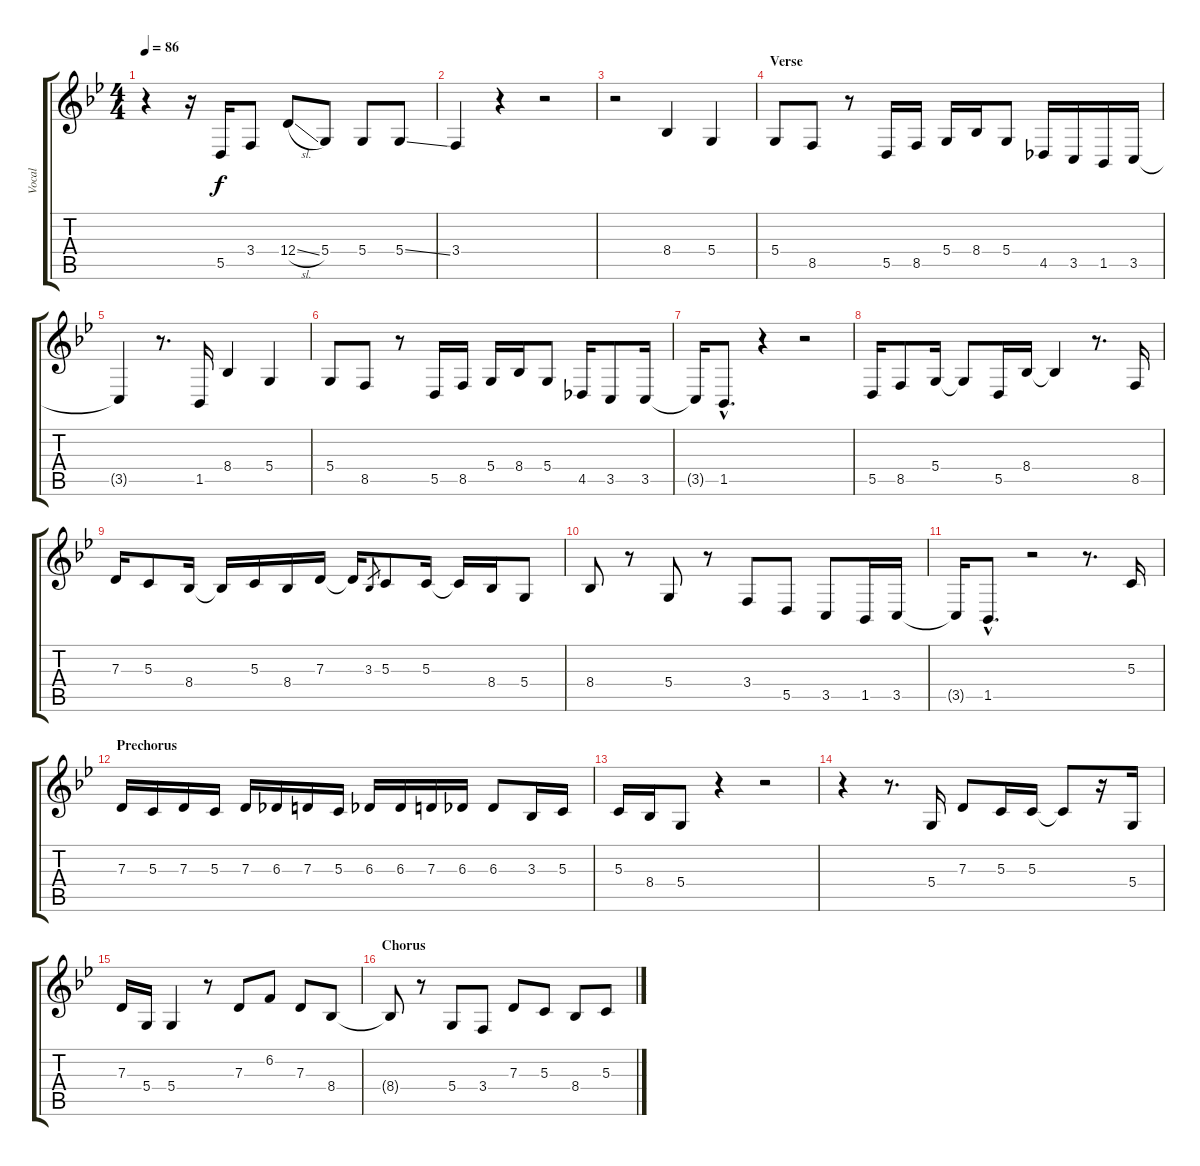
\track ("Vocal" "Vocal") {instrument violin}
\staff {score tabs}
\tuning (E4 B3 G3 D3 A2 E2) {hide}
\ts (4 4)
\tempo 86
\clef g2
\ks bb
r.4{dy f} r.16 5.5.16 3.4.8 12.4{sl}.8 5.4.8 5.4.8 5.4{ss}.8 |
3.4.4 r.4 r.2 |
r.2 8.4.4 5.4.4 |
\section ("" "Verse")
5.4.8 8.5.8 r.8 5.5.16 8.5.16 5.4.16 8.4.16 5.4.8 4.5.16 3.5.16 1.5.16 3.5.16 |
3.5{t}.4 r.8{d} 1.5.16 8.4.4 5.4.4 |
5.4.8 8.5.8 r.8 5.5.16 8.5.16 5.4.16 8.4.16 5.4.8 4.5.16 3.5.8 3.5.16 |
3.5{t}.16 1.5{hac}.8{d} r.4 r.2 |
5.5.16 8.5.8 5.4.16 5.4{t}.8 5.5.16 8.4.16 8.4{t}.4 r.8{d} 8.5.16 |
7.3.16 5.3.8 8.4.16 8.4{t}.16 5.3.16 8.4.16 7.3.16 7.3{t}.16 3.3.8{gr} 5.3.8 5.3.16 5.3{t}.16 8.4.16 5.4.8 |
8.4.8 r.8 5.4.8 r.8 3.4.8 5.5.8 3.5.8 1.5.16 3.5.16 |
3.5{t}.16 1.5{hac}.8{d} r.2 r.8{d} 5.3.16 |
\section ("" "Prechorus")
7.3.16 5.3.16 7.3.16 5.3.16 7.3.16 6.3.16 7.3.16 5.3.16 6.3.16 6.3.16 7.3.16 6.3.16 6.3.8 3.3.16 5.3.16 |
5.3.16 8.4.16 5.4.8 r.4 r.2 |
r.4 r.8{d} 5.4.16 7.3.8 5.3.16 5.3.16 5.3{t}.8 r.16 5.4.16 |
7.3.16 5.4.16 5.4.4 r.8 7.3.8 6.2.8 7.3.8 8.4.8 |
\section ("" "Chorus")
8.4{t}.8 r.8 5.4.8 3.4.8 7.3.8 5.3.8 8.4.8 5.3.8
